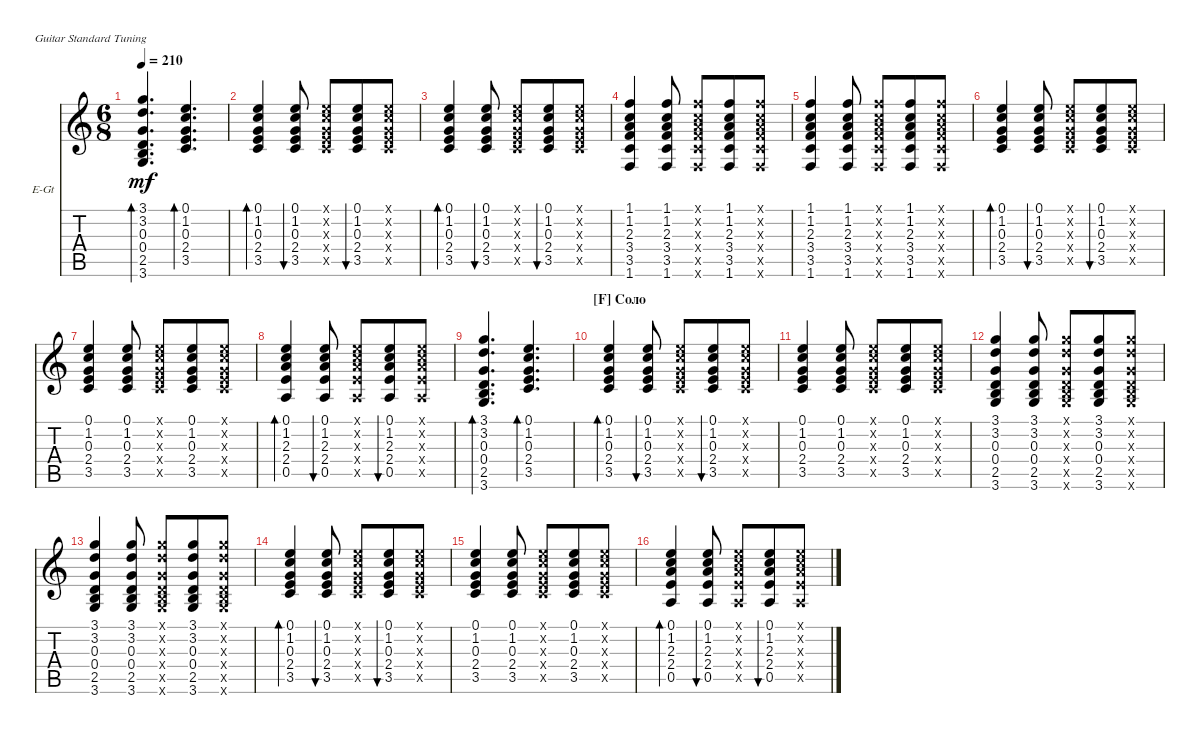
\defaultSystemsLayout 4
\bracketExtendMode nobrackets
\firstSystemTrackNameOrientation horizontal
\otherSystemsTrackNameOrientation horizontal
\track ("Ритм Гитара" "E-Gt") {instrument electricguitarclean}
\staff {score tabs}
\tuning (E4 B3 G3 D3 A2 E2)
\ts (6 8)
\tempo 210
\clef g2
\ks c
(0.3 3.1 3.6 2.5 0.4 3.2).4{d bd 237 dy mf} (3.5 2.4 0.3 1.2 0.1).4{d bd 237} |
(3.5 2.4 0.3 1.2 0.1).4{bd 30} (3.5 2.4 0.3 1.2 0.1).8{bu 30} (3.5{x} 2.4{x} 0.3{x} 1.2{x} 0.1{x}).8 (3.5 2.4 0.3 1.2 0.1).8{bu 30} (3.5{x} 2.4{x} 0.3{x} 1.2{x} 0.1{x}).8 |
(3.5 2.4 0.3 1.2 0.1).4{bd 30} (3.5 2.4 0.3 1.2 0.1).8{bu 30} (3.5{x} 2.4{x} 0.3{x} 1.2{x} 0.1{x}).8 (3.5 2.4 0.3 1.2 0.1).8{bu 30} (3.5{x} 2.4{x} 0.3{x} 1.2{x} 0.1{x}).8 |
(1.6 3.5 3.4 1.2 1.1 2.3).4 (1.6 3.5 3.4 1.2 1.1 2.3).8 (1.6{x} 3.5{x} 3.4{x} 1.2{x} 1.1{x} 2.3{x}).8 (1.6 3.5 3.4 1.2 1.1 2.3).8 (1.6{x} 3.5{x} 3.4{x} 1.2{x} 1.1{x} 2.3{x}).8 |
(1.6 3.5 3.4 1.2 1.1 2.3).4 (1.6 3.5 3.4 1.2 1.1 2.3).8 (1.6{x} 3.5{x} 3.4{x} 1.2{x} 1.1{x} 2.3{x}).8 (1.6 3.5 3.4 1.2 1.1 2.3).8 (1.6{x} 3.5{x} 3.4{x} 1.2{x} 1.1{x} 2.3{x}).8 |
(3.5 2.4 0.3 1.2 0.1).4{bd 30} (3.5 2.4 0.3 1.2 0.1).8{bu 30} (3.5{x} 2.4{x} 0.3{x} 1.2{x} 0.1{x}).8 (3.5 2.4 0.3 1.2 0.1).8{bu 30} (3.5{x} 2.4{x} 0.3{x} 1.2{x} 0.1{x}).8 |
(3.5 2.4 0.3 1.2 0.1).4 (3.5 2.4 0.3 1.2 0.1).8 (3.5{x} 2.4{x} 0.3{x} 1.2{x} 0.1{x}).8 (3.5 2.4 0.3 1.2 0.1).8 (3.5{x} 2.4{x} 0.3{x} 1.2{x} 0.1{x}).8 |
(0.5 2.4 2.3 1.2 0.1).4{bd 30} (0.5 2.4 2.3 1.2 0.1).8{bu 30} (0.5{x} 2.4{x} 2.3{x} 1.2{x} 0.1{x}).8 (0.5 2.4 2.3 1.2 0.1).8{bu 30} (0.5{x} 2.4{x} 2.3{x} 1.2{x} 0.1{x}).8 |
(0.3 3.1 3.6 2.5 0.4 3.2).4{d bd 239} (3.5 2.4 0.3 1.2 0.1).4{d bd 239} |
\section ("F" "Соло")
(3.5 2.4 0.3 1.2 0.1).4{bd 30} (3.5 2.4 0.3 1.2 0.1).8{bu 30} (3.5{x} 2.4{x} 0.3{x} 1.2{x} 0.1{x}).8 (3.5 2.4 0.3 1.2 0.1).8{bu 30} (3.5{x} 2.4{x} 0.3{x} 1.2{x} 0.1{x}).8 |
(3.5 2.4 0.3 1.2 0.1).4 (3.5 2.4 0.3 1.2 0.1).8 (3.5{x} 2.4{x} 0.3{x} 1.2{x} 0.1{x}).8 (3.5 2.4 0.3 1.2 0.1).8 (3.5{x} 2.4{x} 0.3{x} 1.2{x} 0.1{x}).8 |
(0.3 3.1 3.6 2.5 0.4 3.2).4 (2.5 0.4 0.3 3.2 3.1 3.6).8 (2.5{x} 0.4{x} 0.3{x} 3.2{x} 3.1{x} 3.6{x}).8 (2.5 0.4 0.3 3.2 3.1 3.6).8 (2.5{x} 0.4{x} 0.3{x} 3.2{x} 3.1{x} 3.6{x}).8 |
(0.3 3.1 3.6 2.5 0.4 3.2).4 (2.5 0.4 0.3 3.2 3.1 3.6).8 (2.5{x} 0.4{x} 0.3{x} 3.2{x} 3.1{x} 3.6{x}).8 (2.5 0.4 0.3 3.2 3.1 3.6).8 (2.5{x} 0.4{x} 0.3{x} 3.2{x} 3.1{x} 3.6{x}).8 |
(3.5 2.4 0.3 1.2 0.1).4{bd 30} (3.5 2.4 0.3 1.2 0.1).8{bu 30} (3.5{x} 2.4{x} 0.3{x} 1.2{x} 0.1{x}).8 (3.5 2.4 0.3 1.2 0.1).8{bu 30} (3.5{x} 2.4{x} 0.3{x} 1.2{x} 0.1{x}).8 |
(3.5 2.4 0.3 1.2 0.1).4 (3.5 2.4 0.3 1.2 0.1).8 (3.5{x} 2.4{x} 0.3{x} 1.2{x} 0.1{x}).8 (3.5 2.4 0.3 1.2 0.1).8 (3.5{x} 2.4{x} 0.3{x} 1.2{x} 0.1{x}).8 |
(0.5 2.4 2.3 1.2 0.1).4{bd 30} (0.5 2.4 2.3 1.2 0.1).8{bu 30} (0.5{x} 2.4{x} 2.3{x} 1.2{x} 0.1{x}).8 (0.5 2.4 2.3 1.2 0.1).8{bu 30} (0.5{x} 2.4{x} 2.3{x} 1.2{x} 0.1{x}).8
